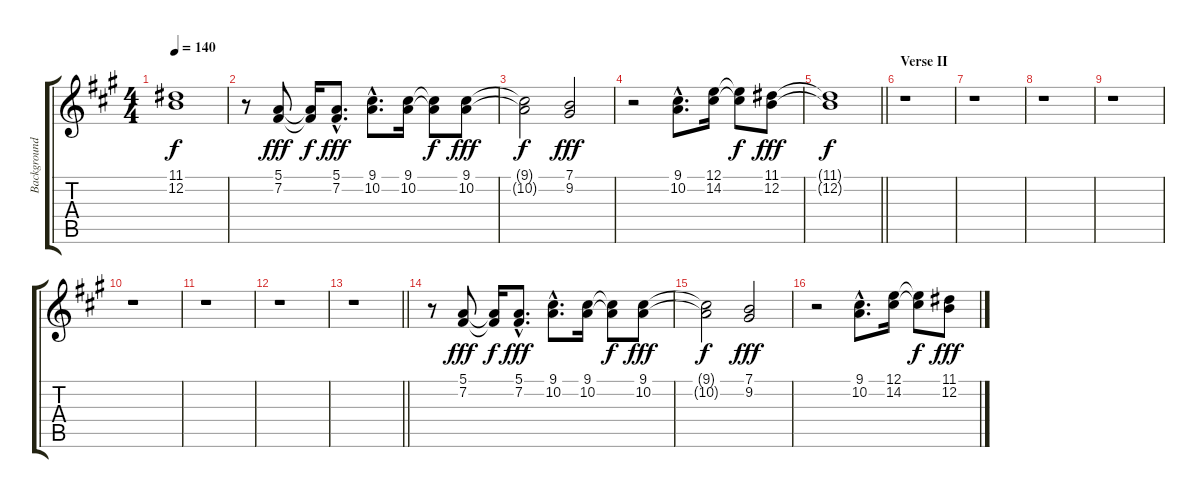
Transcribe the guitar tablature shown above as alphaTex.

\track ("Background Vocals" "Background") {instrument choiraahs}
\staff {score tabs}
\tuning (E4 B3 G3 D3 A2 E2) {hide}
\ts (4 4)
\tempo 140
\clef g2
\ks a
(11.1{t} 12.2{t}).1{dy f} |
r.8 (5.1 7.2).8{dy fff} (5.1{t} 7.2{t}).16{dy f} (5.1{hac} 7.2{hac}).8{d dy fff} (9.1{hac} 10.2{hac}).8{d} (9.1 10.2).16 (9.1{t} 10.2{t}).8{dy f} (9.1 10.2).8{dy fff} |
(9.1{t} 10.2{t}).2{dy f} (7.1 9.2).2{dy fff} |
r.2 (9.1{hac} 10.2{hac}).8{d} (12.1 14.2).16 (12.1{t} 14.2{t}).8{dy f} (11.1 12.2).8{dy fff} |
\barLineRight lightlight
(11.1{t} 12.2{t}).1{dy f} |
\section ("" "Verse II")
r.1 |
r.1 |
r.1 |
r.1 |
r.1 |
r.1 |
r.1 |
\barLineRight lightlight
r.1 |
r.8 (5.1 7.2).8{dy fff} (5.1{t} 7.2{t}).16{dy f} (5.1{hac} 7.2{hac}).8{d dy fff} (9.1{hac} 10.2{hac}).8{d} (9.1 10.2).16 (9.1{t} 10.2{t}).8{dy f} (9.1 10.2).8{dy fff} |
(9.1{t} 10.2{t}).2{dy f} (7.1 9.2).2{dy fff} |
r.2 (9.1{hac} 10.2{hac}).8{d} (12.1 14.2).16 (12.1{t} 14.2{t}).8{dy f} (11.1 12.2).8{dy fff}
